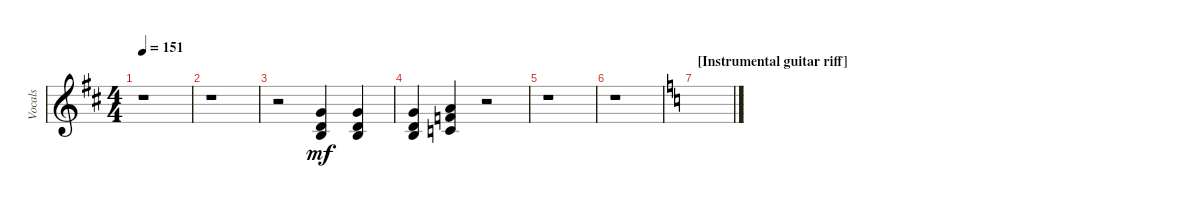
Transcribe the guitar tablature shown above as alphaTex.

\bracketExtendMode groupsimilarinstruments
\track ("Vocals" "Vocals") {instrument acousticgrandpiano}
\staff {score}
\tuning (E4 B3 G3 D3 A2 E2)
\ts (4 4)
\tempo 151
\clef g2
\ks d
r.1{dy mf} |
r.1 |
r.2 (0.2{acc forcenatural} 12.4{acc forcenatural} 12.3{acc forcenatural}).4 (0.2{acc forcenatural} 12.4{acc forcenatural} 12.3{acc forcenatural}).4 |
(0.2{acc forcenatural} 12.4{acc forcenatural} 12.3{acc forcenatural}).4 (10.4{acc forcenatural} 10.3{acc forcenatural} 10.2{acc forcenatural}).4 r.2 |
r.1 |
r.1 |
\section ("" "[Instrumental guitar riff]")
\ks aminor
